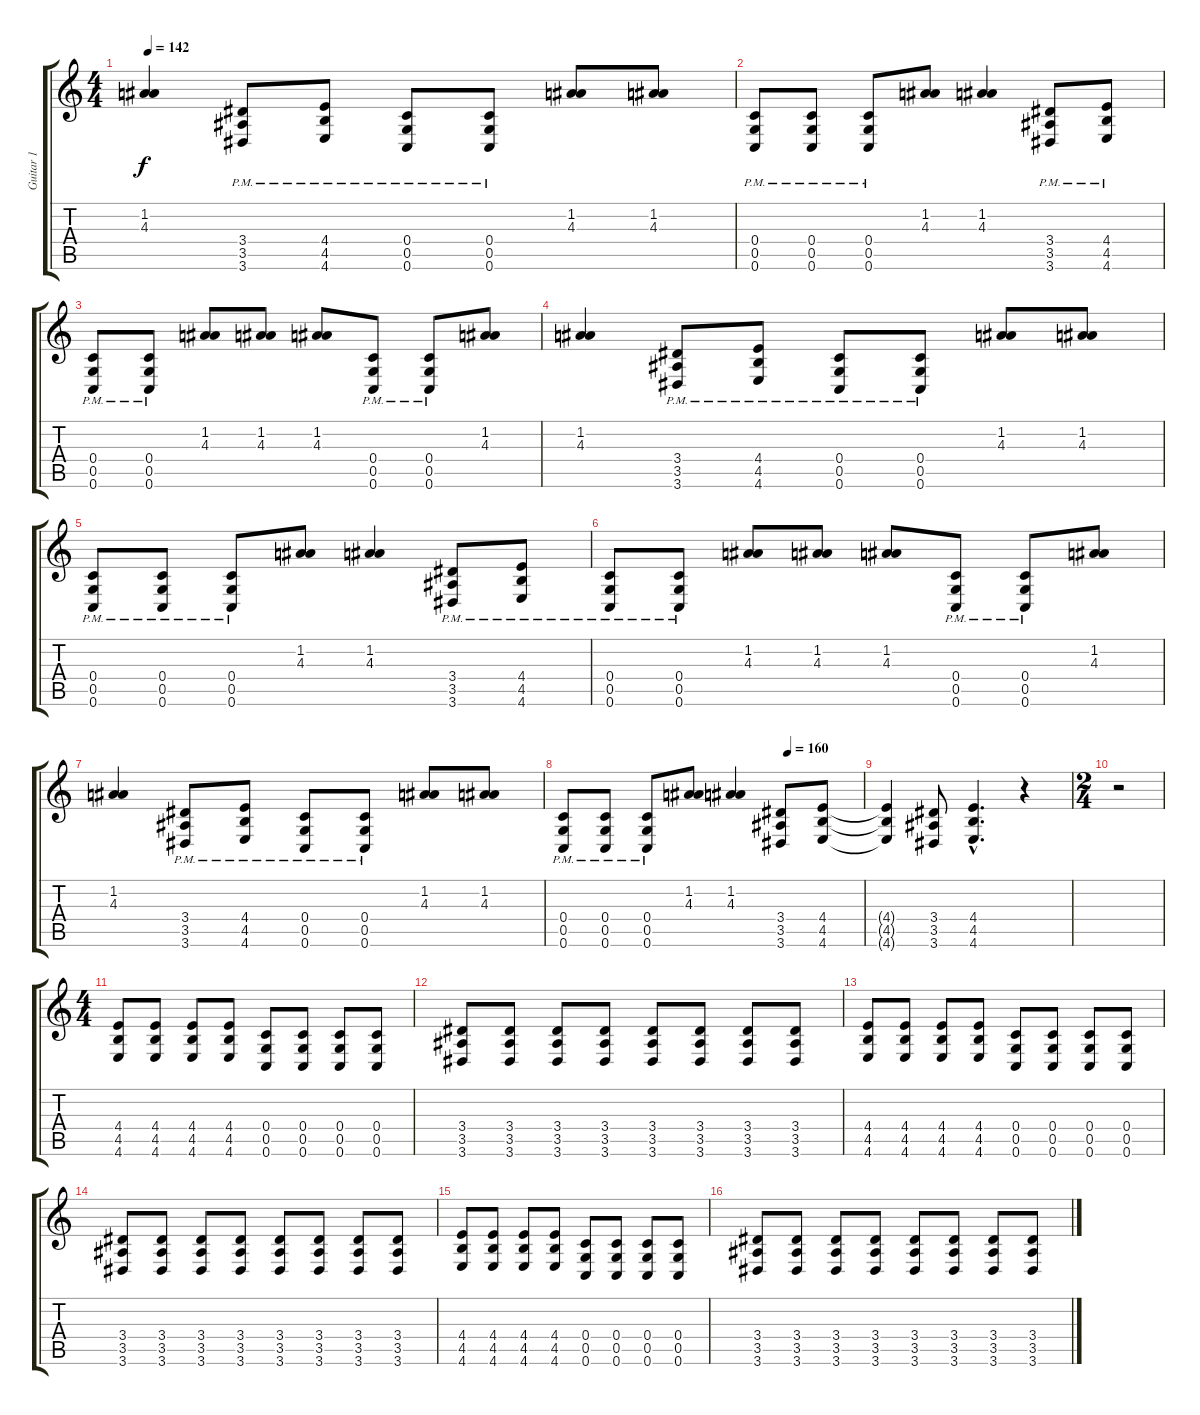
\track ("Guitar 1" "Guitar 1") {instrument distortionguitar}
\staff {score tabs}
\tuning (D4 A3 F3 C3 G2 C2) {hide}
\ts (4 4)
\tempo 142
\clef g2
\ks c
(1.2 4.3).4{dy f} (3.4{pm} 3.5{pm} 3.6{pm}).8 (4.4{pm} 4.5{pm} 4.6{pm}).8 (0.4{pm} 0.5{pm} 0.6{pm}).8 (0.4{pm} 0.5{pm} 0.6{pm}).8 (1.2 4.3).8 (1.2 4.3).8 |
(0.4{pm} 0.5{pm} 0.6{pm}).8 (0.4{pm} 0.5{pm} 0.6{pm}).8 (0.4{pm} 0.5{pm} 0.6{pm}).8 (1.2 4.3).8 (1.2 4.3).4 (3.4{pm} 3.5{pm} 3.6{pm}).8 (4.4{pm} 4.5{pm} 4.6{pm}).8 |
(0.4{pm} 0.5{pm} 0.6{pm}).8 (0.4{pm} 0.5{pm} 0.6{pm}).8 (1.2 4.3).8 (1.2 4.3).8 (1.2 4.3).8 (0.4{pm} 0.5{pm} 0.6{pm}).8 (0.4{pm} 0.5{pm} 0.6{pm}).8 (1.2 4.3).8 |
(1.2 4.3).4 (3.4{pm} 3.5{pm} 3.6{pm}).8 (4.4{pm} 4.5{pm} 4.6{pm}).8 (0.4{pm} 0.5{pm} 0.6{pm}).8 (0.4{pm} 0.5{pm} 0.6{pm}).8 (1.2 4.3).8 (1.2 4.3).8 |
(0.4{pm} 0.5{pm} 0.6{pm}).8 (0.4{pm} 0.5{pm} 0.6{pm}).8 (0.4{pm} 0.5{pm} 0.6{pm}).8 (1.2 4.3).8 (1.2 4.3).4 (3.4{pm} 3.5{pm} 3.6{pm}).8 (4.4{pm} 4.5{pm} 4.6{pm}).8 |
(0.4{pm} 0.5{pm} 0.6{pm}).8 (0.4{pm} 0.5{pm} 0.6{pm}).8 (1.2 4.3).8 (1.2 4.3).8 (1.2 4.3).8 (0.4{pm} 0.5{pm} 0.6{pm}).8 (0.4{pm} 0.5{pm} 0.6{pm}).8 (1.2 4.3).8 |
(1.2 4.3).4 (3.4{pm} 3.5{pm} 3.6{pm}).8 (4.4{pm} 4.5{pm} 4.6{pm}).8 (0.4{pm} 0.5{pm} 0.6{pm}).8 (0.4{pm} 0.5{pm} 0.6{pm}).8 (1.2 4.3).8 (1.2 4.3).8 |
\tempo (160 0.75)
(0.4{pm} 0.5{pm} 0.6{pm}).8 (0.4{pm} 0.5{pm} 0.6{pm}).8 (0.4{pm} 0.5{pm} 0.6{pm}).8 (1.2 4.3).8 (1.2 4.3).4 (3.4 3.5 3.6).8 (4.4 4.5 4.6).8 |
(4.4{t} 4.5{t} 4.6{t}).4 (3.4 3.5 3.6).8 (4.4{hac} 4.5{hac} 4.6{hac}).4{d} r.4 |
\ts (2 4)
r.2 |
\ts (4 4)
(4.4 4.5 4.6).8 (4.4 4.5 4.6).8 (4.4 4.5 4.6).8 (4.4 4.5 4.6).8 (0.4 0.5 0.6).8 (0.4 0.5 0.6).8 (0.4 0.5 0.6).8 (0.4 0.5 0.6).8 |
(3.4 3.5 3.6).8 (3.4 3.5 3.6).8 (3.4 3.5 3.6).8 (3.4 3.5 3.6).8 (3.4 3.5 3.6).8 (3.4 3.5 3.6).8 (3.4 3.5 3.6).8 (3.4 3.5 3.6).8 |
(4.4 4.5 4.6).8 (4.4 4.5 4.6).8 (4.4 4.5 4.6).8 (4.4 4.5 4.6).8 (0.4 0.5 0.6).8 (0.4 0.5 0.6).8 (0.4 0.5 0.6).8 (0.4 0.5 0.6).8 |
(3.4 3.5 3.6).8 (3.4 3.5 3.6).8 (3.4 3.5 3.6).8 (3.4 3.5 3.6).8 (3.4 3.5 3.6).8 (3.4 3.5 3.6).8 (3.4 3.5 3.6).8 (3.4 3.5 3.6).8 |
(4.4 4.5 4.6).8 (4.4 4.5 4.6).8 (4.4 4.5 4.6).8 (4.4 4.5 4.6).8 (0.4 0.5 0.6).8 (0.4 0.5 0.6).8 (0.4 0.5 0.6).8 (0.4 0.5 0.6).8 |
(3.4 3.5 3.6).8 (3.4 3.5 3.6).8 (3.4 3.5 3.6).8 (3.4 3.5 3.6).8 (3.4 3.5 3.6).8 (3.4 3.5 3.6).8 (3.4 3.5 3.6).8 (3.4 3.5 3.6).8
